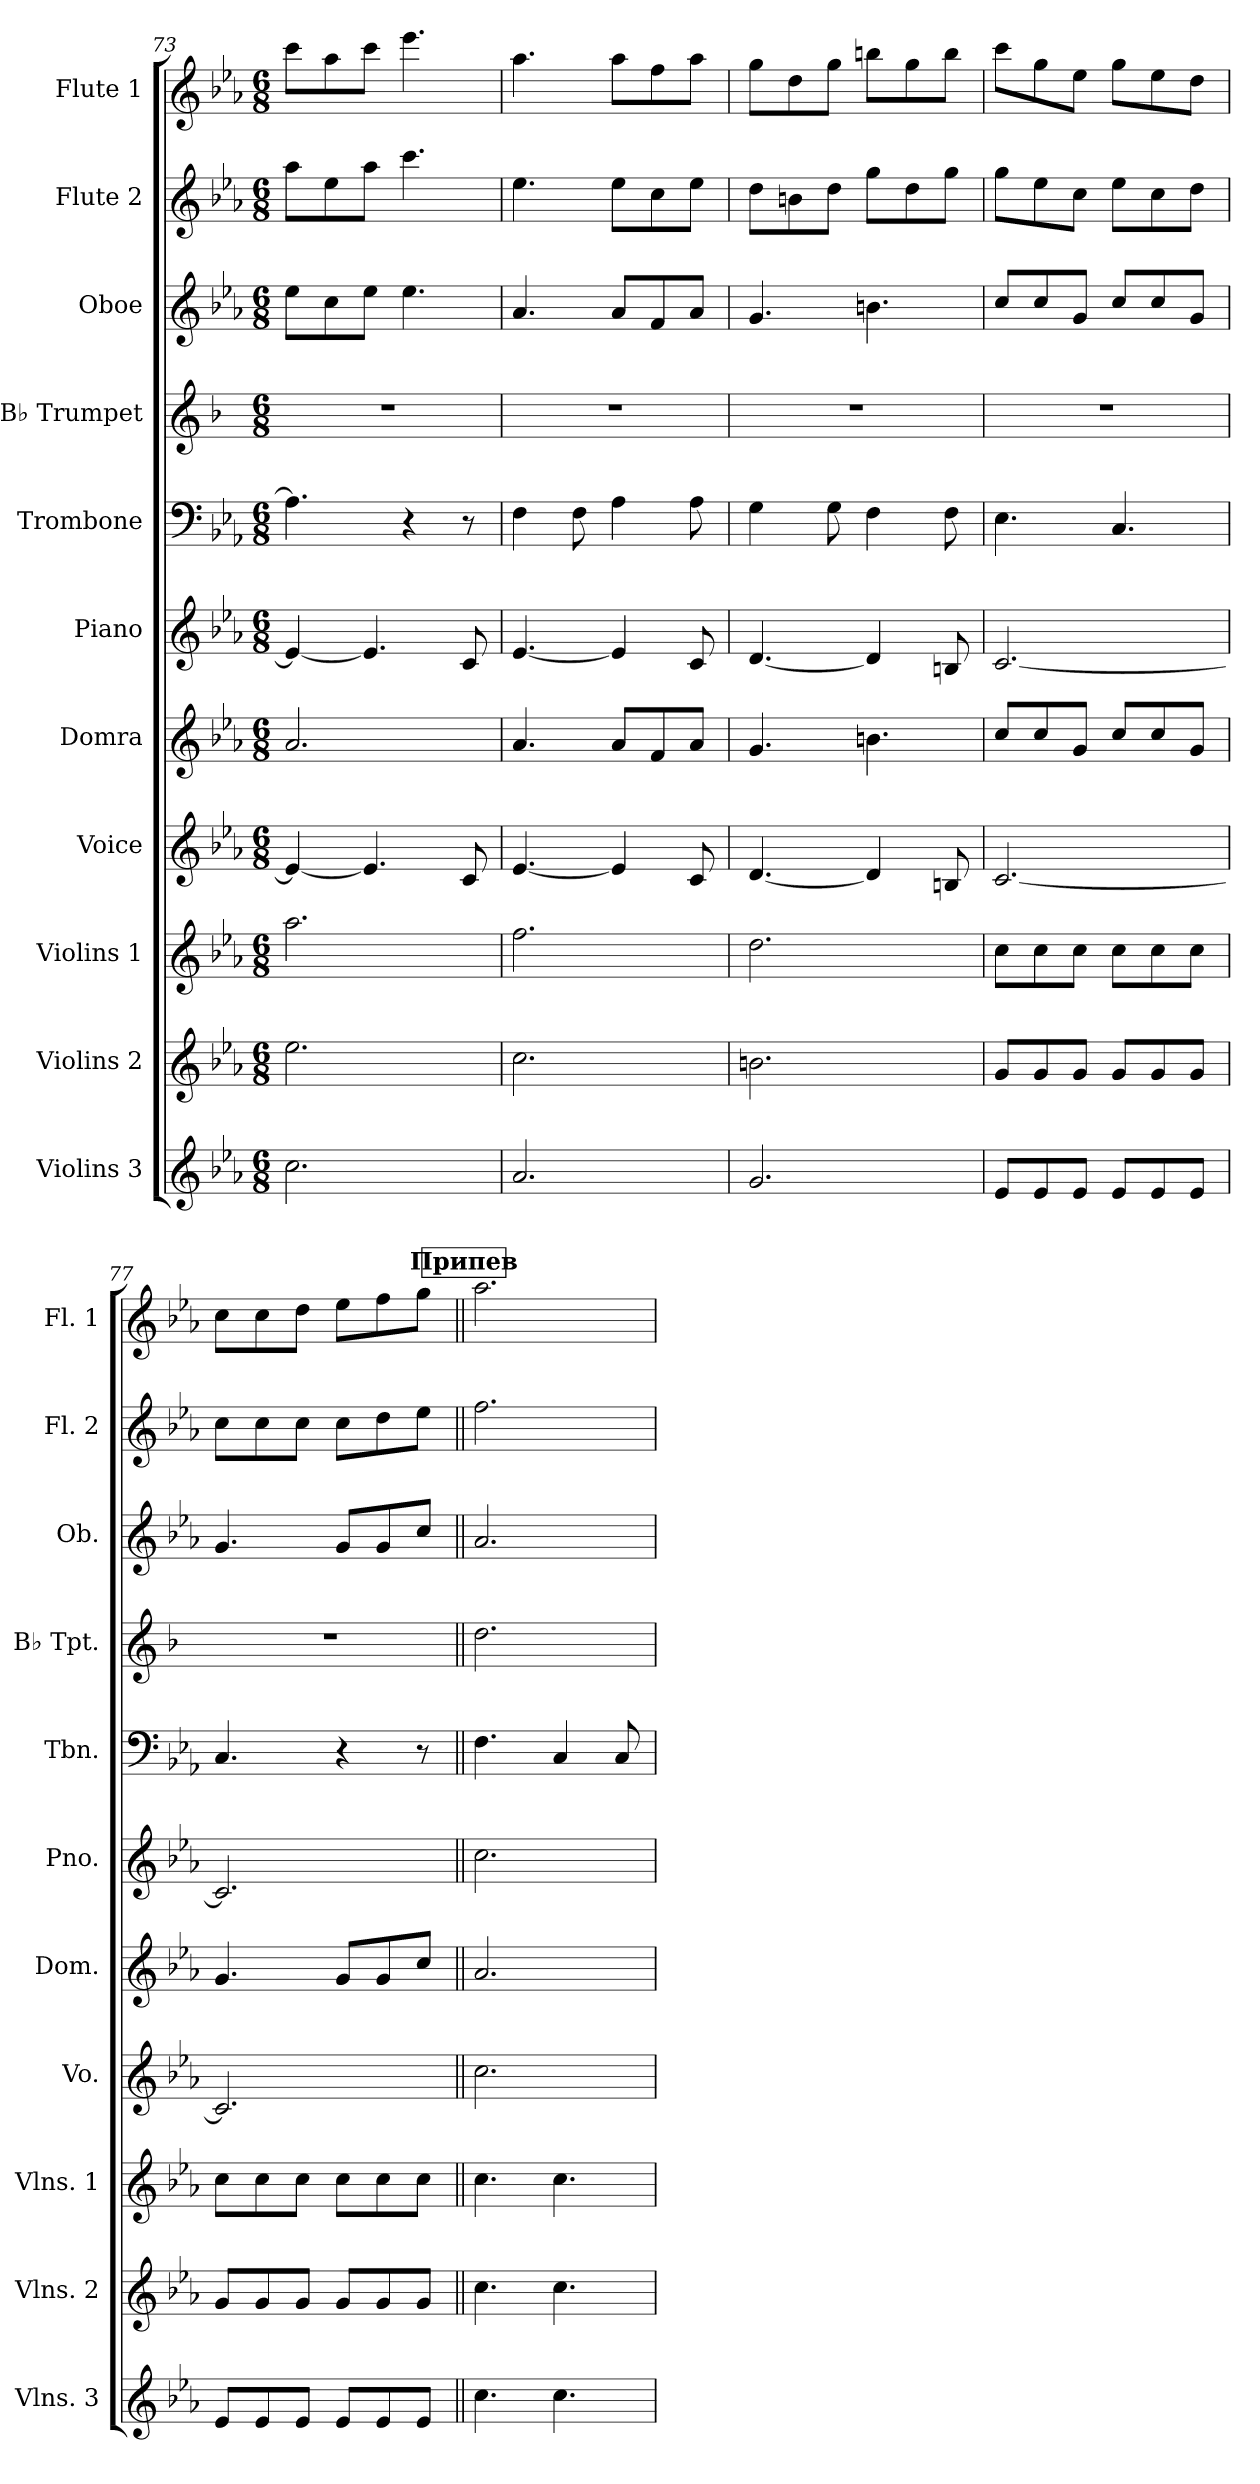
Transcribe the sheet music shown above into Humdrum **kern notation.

**kern	**kern	**kern	**kern	**kern	**kern	**kern	**kern	**kern	**kern	**kern
*part11	*part10	*part9	*part8	*part7	*part6	*part5	*part4	*part3	*part2	*part1
*staff11	*staff10	*staff9	*staff8	*staff7	*staff6	*staff5	*staff4	*staff3	*staff2	*staff1
*I"Violins 3	*I"Violins 2	*I"Violins 1	*I"Voice	*I"Domra	*I"Piano	*I"Trombone	*I"B♭ Trumpet	*I"Oboe	*I"Flute 2	*I"Flute 1
*I'Vlns. 3	*I'Vlns. 2	*I'Vlns. 1	*I'Vo.	*I'Dom.	*I'Pno.	*I'Tbn.	*I'B♭ Tpt.	*I'Ob.	*I'Fl. 2	*I'Fl. 1
*clefG2	*clefG2	*clefG2	*clefG2	*clefG2	*clefG2	*clefF4	*clefG2	*clefG2	*clefG2	*clefG2
*	*	*	*	*	*	*	*ITrd1c2	*	*	*
*k[b-e-a-]	*k[b-e-a-]	*k[b-e-a-]	*k[b-e-a-]	*k[b-e-a-]	*k[b-e-a-]	*k[b-e-a-]	*k[b-e-a-]	*k[b-e-a-]	*k[b-e-a-]	*k[b-e-a-]
*M6/8	*M6/8	*M6/8	*M6/8	*M6/8	*M6/8	*M6/8	*M6/8	*M6/8	*M6/8	*M6/8
=73	=73	=73	=73	=73	=73	=73	=73	=73	=73	=73
2.cc\	2.ee-\	2.aa-\	4e-/_	2.a-/	4e-/_	4.A-\]	2.r	8ee-\L	8aa-\L	8ccc\L
.	.	.	.	.	.	.	.	8cc\	8ee-\	8aa-\
.	.	.	4.e-/]	.	4.e-/]	.	.	8ee-\J	8aa-\J	8ccc\J
.	.	.	.	.	.	4r	.	4.ee-\	4.ccc\	4.eee-\
.	.	.	8c/	.	8c/	8r	.	.	.	.
!!LO:PB:g=z
=74	=74	=74	=74	=74	=74	=74	=74	=74	=74	=74
2.a-/	2.cc\	2.ff\	[4.e-/	4.a-/	[4.e-/	4F\	2.r	4.a-/	4.ee-\	4.aa-\
.	.	.	.	.	.	8F\	.	.	.	.
.	.	.	4e-/]	8a-/L	4e-/]	4A-\	.	8a-/L	8ee-\L	8aa-\L
.	.	.	.	8f/	.	.	.	8f/	8cc\	8ff\
.	.	.	8c/	8a-/J	8c/	8A-\	.	8a-/J	8ee-\J	8aa-\J
=75	=75	=75	=75	=75	=75	=75	=75	=75	=75	=75
2.g/	2.bn\	2.dd\	[4.d/	4.g/	[4.d/	4G\	2.r	4.g/	8dd\L	8gg\L
.	.	.	.	.	.	.	.	.	8bn\	8dd\
.	.	.	.	.	.	8G\	.	.	8dd\J	8gg\J
.	.	.	4d/]	4.bn\	4d/]	4F\	.	4.bn\	8gg\L	8bbn\L
.	.	.	.	.	.	.	.	.	8dd\	8gg\
.	.	.	8Bn/	.	8Bn/	8F\	.	.	8gg\J	8bb\J
=76	=76	=76	=76	=76	=76	=76	=76	=76	=76	=76
8e-/L	8g/L	8cc\L	[2.c/	8cc/L	[2.c/	4.E-\	2.r	8cc/L	8gg\L	8ccc\L
8e-/	8g/	8cc\	.	8cc/	.	.	.	8cc/	8ee-\	8gg\
8e-/J	8g/J	8cc\J	.	8g/J	.	.	.	8g/J	8cc\J	8ee-\J
8e-/L	8g/L	8cc\L	.	8cc/L	.	4.C/	.	8cc/L	8ee-\L	8gg\L
8e-/	8g/	8cc\	.	8cc/	.	.	.	8cc/	8cc\	8ee-\
8e-/J	8g/J	8cc\J	.	8g/J	.	.	.	8g/J	8dd\J	8dd\J
=77	=77	=77	=77	=77	=77	=77	=77	=77	=77	=77
8e-/L	8g/L	8cc\L	2.c/]	4.g/	2.c/]	4.C/	2.r	4.g/	8cc\L	8cc\L
8e-/	8g/	8cc\	.	.	.	.	.	.	8cc\	8cc\
8e-/J	8g/J	8cc\J	.	.	.	.	.	.	8cc\J	8dd\J
8e-/L	8g/L	8cc\L	.	8g/L	.	4r	.	8g/L	8cc\L	8ee-\L
8e-/	8g/	8cc\	.	8g/	.	.	.	8g/	8dd\	8ff\
8e-/J	8g/J	8cc\J	.	8cc/J	.	8r	.	8cc/J	8ee-\J	8gg\J
!!LO:REH:place=s1:a:B:fs=14:t=Припев
=78||	=78||	=78||	=78||	=78||	=78||	=78||	=78||	=78||	=78||	=78||
4.cc\	4.cc\	4.cc\	2.cc\	2.a-/	2.cc\	4.F\	2.cc\	2.a-/	2.ff\	2.aa-\
4.cc\	4.cc\	4.cc\	.	.	.	4C/	.	.	.	.
.	.	.	.	.	.	8C/	.	.	.	.
=	=	=	=	=	=	=	=	=	=	=
*-	*-	*-	*-	*-	*-	*-	*-	*-	*-	*-
